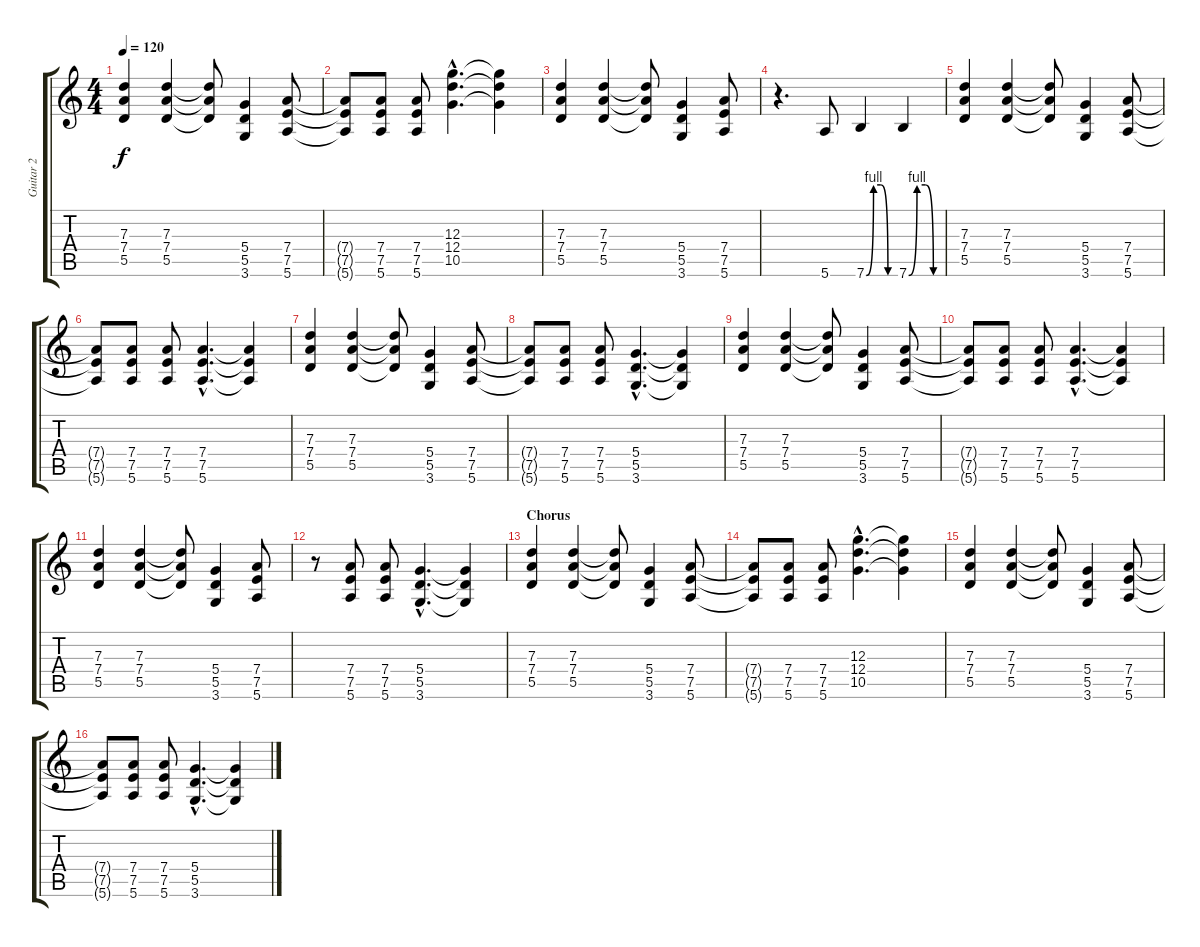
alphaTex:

\track ("Guitar 2" "Guitar 2") {instrument distortionguitar}
\staff {score tabs}
\tuning (E4 B3 G3 D3 A2 E2) {hide}
\ts (4 4)
\tempo 120
\clef g2
\ks c
(7.3 7.4 5.5).4{dy f} (7.3 7.4 5.5).4 (7.3{t} 7.4{t} 5.5{t}).8 (5.4 5.5 3.6).4 (7.4 7.5 5.6).8 |
(7.4{t} 7.5{t} 5.6{t}).8 (7.4 7.5 5.6).8 (7.4 7.5 5.6).8 (12.3{hac} 12.4{hac} 10.5{hac}).4{d} (12.3{t} 12.4{t} 10.5{t}).4 |
(7.3 7.4 5.5).4 (7.3 7.4 5.5).4 (7.3{t} 7.4{t} 5.5{t}).8 (5.4 5.5 3.6).4 (7.4 7.5 5.6).8 |
r.4{d} 5.6.8 7.6{be (custom 0 0 15 4 30 4 45 0 60 0)}.4 7.6{be (custom 0 0 15 4 30 4 45 0 60 0)}.4 |
(7.3 7.4 5.5).4 (7.3 7.4 5.5).4 (7.3{t} 7.4{t} 5.5{t}).8 (5.4 5.5 3.6).4 (7.4 7.5 5.6).8 |
(7.4{t} 7.5{t} 5.6{t}).8 (7.4 7.5 5.6).8 (7.4 7.5 5.6).8 (7.4{hac} 7.5{hac} 5.6{hac}).4{d} (7.4{t} 7.5{t} 5.6{t}).4 |
(7.3 7.4 5.5).4 (7.3 7.4 5.5).4 (7.3{t} 7.4{t} 5.5{t}).8 (5.4 5.5 3.6).4 (7.4 7.5 5.6).8 |
(7.4{t} 7.5{t} 5.6{t}).8 (7.4 7.5 5.6).8 (7.4 7.5 5.6).8 (5.4{hac} 5.5{hac} 3.6{hac}).4{d} (5.4{t} 5.5{t} 3.6{t}).4 |
(7.3 7.4 5.5).4 (7.3 7.4 5.5).4 (7.3{t} 7.4{t} 5.5{t}).8 (5.4 5.5 3.6).4 (7.4 7.5 5.6).8 |
(7.4{t} 7.5{t} 5.6{t}).8 (7.4 7.5 5.6).8 (7.4 7.5 5.6).8 (7.4{hac} 7.5{hac} 5.6{hac}).4{d} (7.4{t} 7.5{t} 5.6{t}).4 |
(7.3 7.4 5.5).4 (7.3 7.4 5.5).4 (7.3{t} 7.4{t} 5.5{t}).8 (5.4 5.5 3.6).4 (7.4 7.5 5.6).8 |
r.8 (7.4 7.5 5.6).8 (7.4 7.5 5.6).8 (5.4{hac} 5.5{hac} 3.6{hac}).4{d} (5.4{t} 5.5{t} 3.6{t}).4 |
\section ("" "Chorus")
(7.3 7.4 5.5).4 (7.3 7.4 5.5).4 (7.3{t} 7.4{t} 5.5{t}).8 (5.4 5.5 3.6).4 (7.4 7.5 5.6).8 |
(7.4{t} 7.5{t} 5.6{t}).8 (7.4 7.5 5.6).8 (7.4 7.5 5.6).8 (12.3{hac} 12.4{hac} 10.5{hac}).4{d} (12.3{t} 12.4{t} 10.5{t}).4 |
(7.3 7.4 5.5).4 (7.3 7.4 5.5).4 (7.3{t} 7.4{t} 5.5{t}).8 (5.4 5.5 3.6).4 (7.4 7.5 5.6).8 |
(7.4{t} 7.5{t} 5.6{t}).8 (7.4 7.5 5.6).8 (7.4 7.5 5.6).8 (5.4{hac} 5.5{hac} 3.6{hac}).4{d} (5.4{t} 5.5{t} 3.6{t}).4
